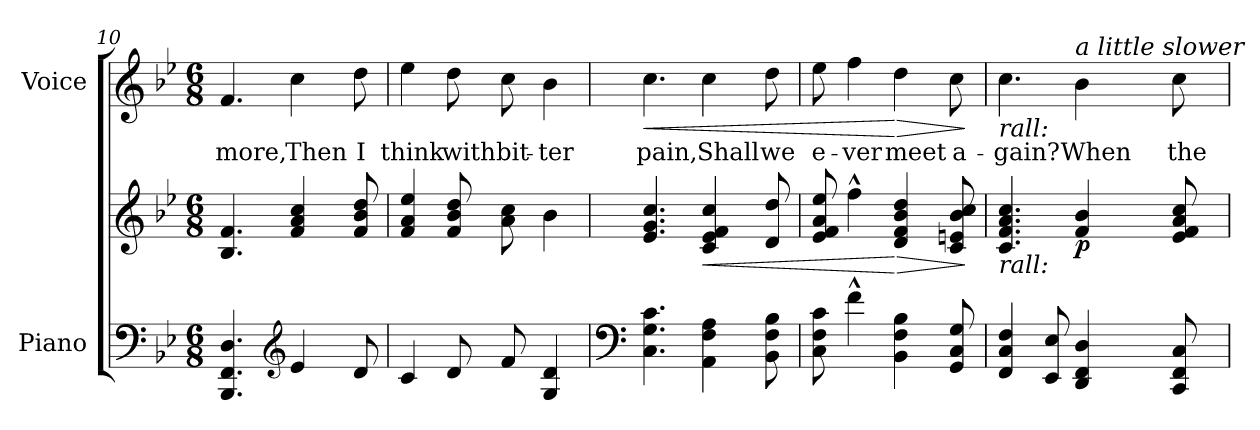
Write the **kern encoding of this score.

**kern	**kern	**dynam	**kern	**text	**dynam
*part2	*part2	*part2	*part1	*part1	*part1
*staff3	*staff2	*staff2/3	*staff1	*staff1	*staff1
*I"Piano	*	*	*I"Voice	*	*
*I'Pno	*	*	*	*	*
*clefF4	*clefG2	*	*clefG2	*	*
*k[b-e-]	*k[b-e-]	*	*k[b-e-]	*	*
*M6/8	*M6/8	*	*M6/8	*	*
=10	=10	=10	=10	=10	=10
!	!	!	!	!LO:LY:b	!
4.BBB-/ 4.FF/ 4.D/	4.B-/ 4.f/	.	4.f/	more,	.
*clefG2	*	*	*	*	*
!	!	!	!	!LO:LY:b	!
4e-/	4f/ 4a/ 4cc/	.	4cc\	Then	.
!	!	!	!	!LO:LY:b	!
8d/	8f/ 8b-/ 8dd/	.	8dd\	I	.
!!LO:PB:g=z
=11	=11	=11	=11	=11	=11
!	!	!	!	!LO:LY:b	!
4c/	4f/ 4a/ 4ee-/	.	4ee-\	think	.
!	!	!	!	!LO:LY:b	!
8d/	8f/ 8b-/ 8dd/	.	8dd\	with	.
!	!	!	!	!LO:LY:b	!
8f/	8a\ 8cc\	.	8cc\	bit-	.
!	!	!	!	!LO:LY:b	!
4G/ 4d/	4b-\	.	4b-\	-ter	.
=12	=12	=12	=12	=12	=12
*clefF4	*	*	*	*	*
!	!	!	!	!LO:LY:b	!LO:HP:b
4.C\ 4.G\ 4.c\	4.e-/ 4.g/ 4.cc/	.	4.cc\	pain,	<
!	!	!LO:HP:b	!	!LO:LY:b	!
4AA\ 4F\ 4A\	4c/ 4e-/ 4f/ 4cc/	<	4cc\	Shall	.
!	!	!	!	!LO:LY:b	!
8BB-\ 8F\ 8B-\	8d/ 8dd/	.	8dd\	we	.
=13	=13	=13	=13	=13	=13
!	!	!	!	!LO:LY:b	!
8C\ 8F\ 8c\	8e-/ 8f/ 8a/ 8ee-/	.	8ee-\	e-	.
!	!	!	!	!LO:LY:b	!
4f^^\	4ff^^\	.	4ff\	-ver	.
!	!	!LO:HP:n=1:b	!	!LO:LY:b	!LO:HP:n=1:b
4BB-\ 4F\ 4B-\	4d/ 4f/ 4b-/ 4dd/	[ >	4dd\	meet	[ >
!	!	!	!	!LO:LY:b	!
8GG/ 8C/ 8G/	8c/ 8en/ 8b-/ 8cc/	.	8cc\	a-	.
.	.	]	.	.	]
=14	=14	=14	=14	=14	=14
!	!	!	!LO:TX:b:i:t=rall&colon;	!	!
!	!LO:TX:b:i:t=rall&colon;	!	!	!	!
!	!	!	!	!LO:LY:b	!
4FF/ 4C/ 4F/	4.c/ 4.f/ 4.a/ 4.cc/	.	4.cc\	-gain?	.
8EE-/ 8E-/	.	.	.	.	.
!	!	!	!LO:TX:a:i:t=a little slower	!	!
!	!	!LO:DY:b	!	!LO:LY:b	!LO:DY:a
!	!	!	!	!	!LO:DY:n=1:a
4DD/ 4FF/ 4D/	4f/ 4b-/	p	4b-\	When	p other-dynamics
!	!	!	!	!LO:LY:b	!
8CC/ 8FF/ 8C/	8e-/ 8f/ 8a/ 8cc/	.	8cc\	the	.
=	=	=	=	=	=
*-	*-	*-	*-	*-	*-
